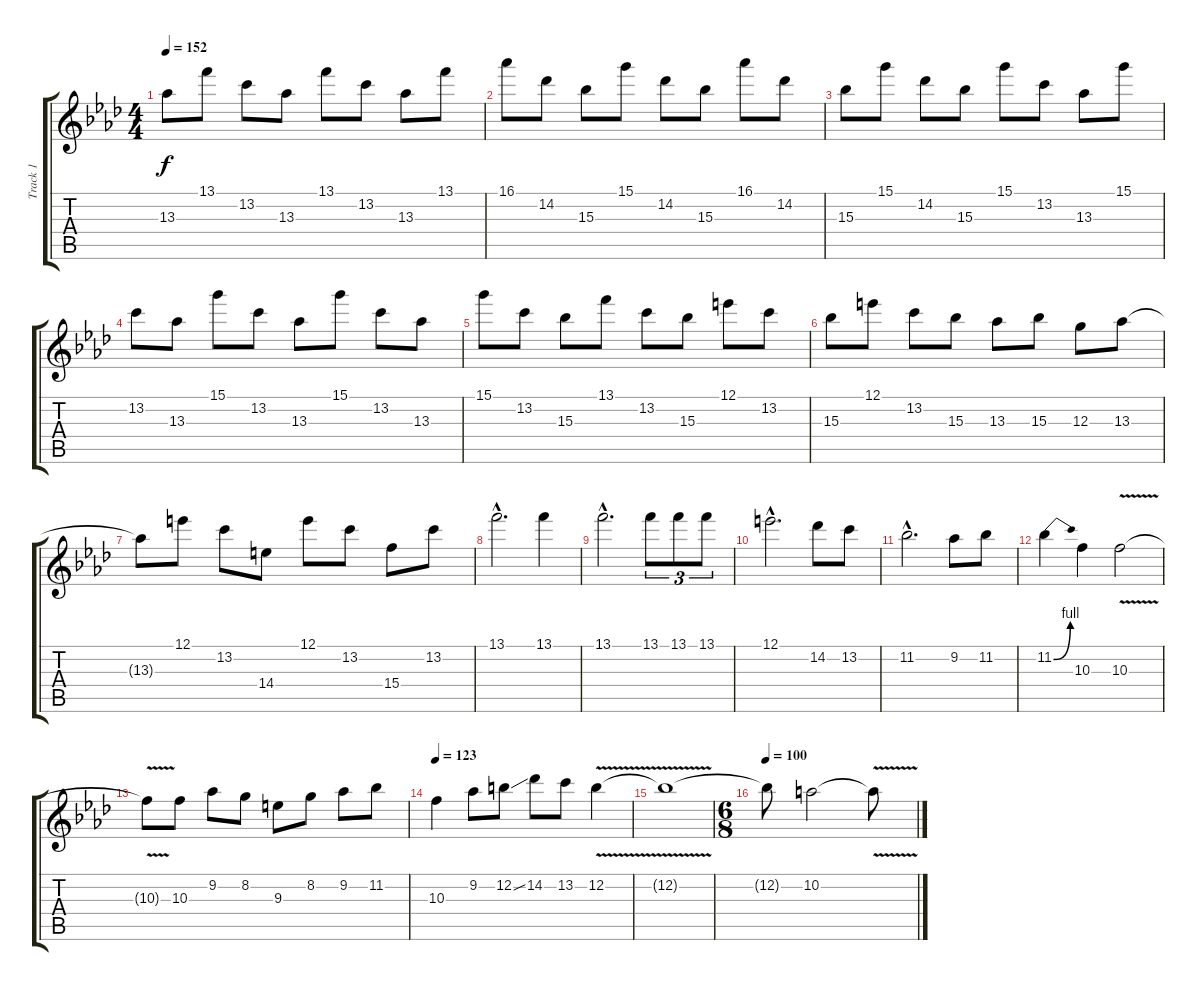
\track ("Track 1" "Track 1") {instrument electricguitarjazz}
\staff {score tabs}
\tuning (E4 B3 G3 D3 A2 D2) {hide}
\ts (4 4)
\tempo 152
\clef g2
\ks fminor
13.3.8{dy f} 13.1.8 13.2.8 13.3.8 13.1.8 13.2.8 13.3.8 13.1.8 |
16.1.8 14.2.8 15.3.8 15.1.8 14.2.8 15.3.8 16.1.8 14.2.8 |
15.3.8 15.1.8 14.2.8 15.3.8 15.1.8 13.2.8 13.3.8 15.1.8 |
13.2.8 13.3.8 15.1.8 13.2.8 13.3.8 15.1.8 13.2.8 13.3.8 |
15.1.8 13.2.8 15.3.8 13.1.8 13.2.8 15.3.8 12.1.8 13.2.8 |
15.3.8 12.1.8 13.2.8 15.3.8 13.3.8 15.3.8 12.3.8 13.3.8 |
13.3{t}.8 12.1.8 13.2.8 14.4.8 12.1.8 13.2.8 15.4.8 13.2.8 |
13.1{hac}.2{d} 13.1.4 |
13.1{hac}.2{d} 13.1.8{tu (3 2)} 13.1.8{tu (3 2)} 13.1.8{tu (3 2)} |
12.1{hac}.2{d} 14.2.8 13.2.8 |
11.2{hac}.2{d} 9.2.8 11.2.8 |
11.2{be (bend 0 0 60 4)}.4 10.3.4 10.3{v}.2 |
10.3{t}.8 10.3.8 9.2.8 8.2.8 9.3.8 8.2.8 9.2.8 11.2.8 |
\tempo 123
10.3.4 9.2.8 12.2{ss}.8 14.2.8 13.2.8 12.2{v}.4 |
12.2{t}.1 |
\ts (6 8)
\tempo 100
12.2{t}.8 10.2.2 10.2{v t}.8
